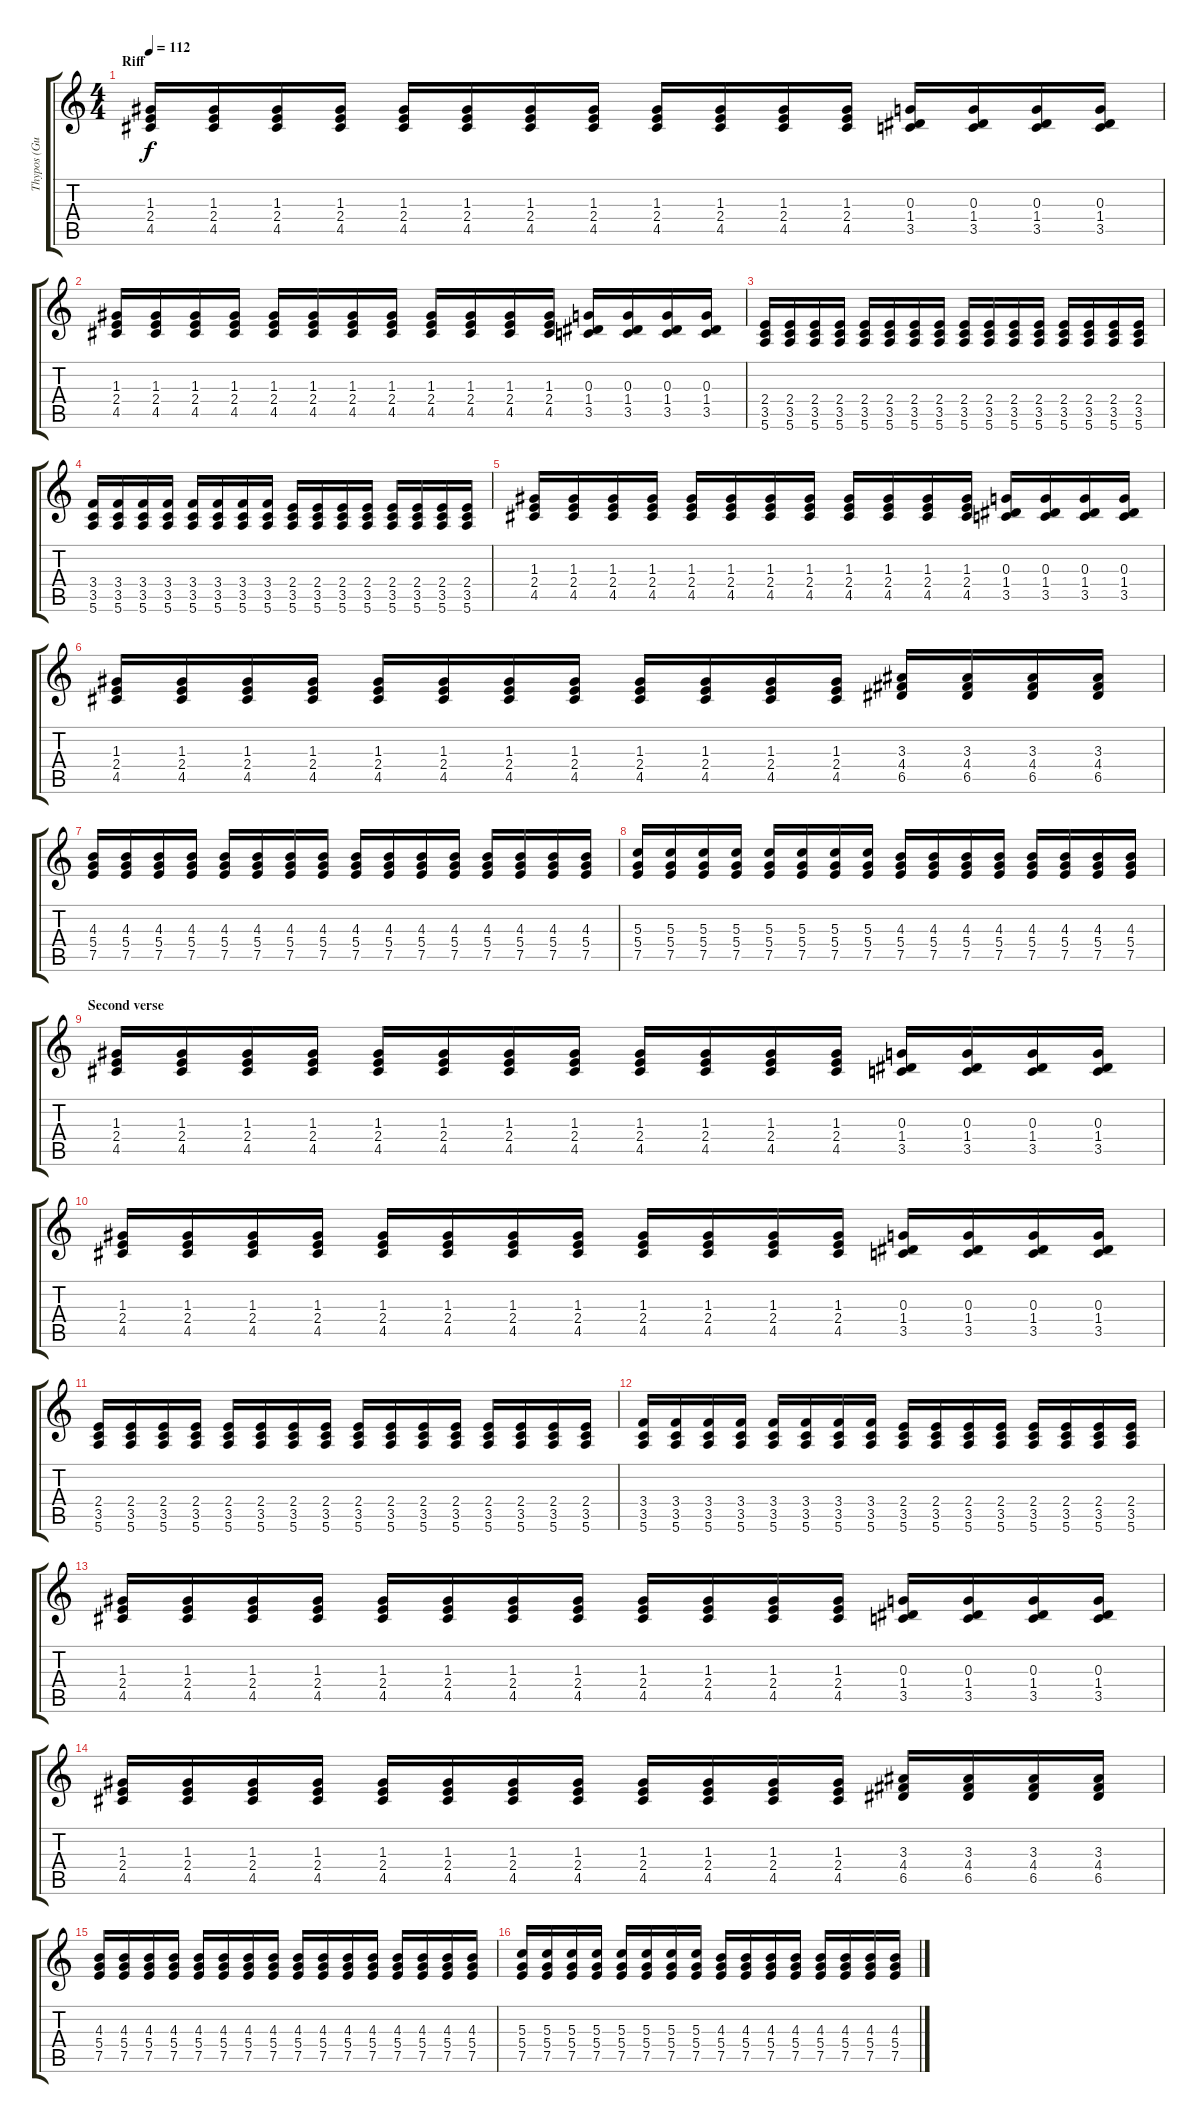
\track ("Thypos (Guitar)" "Thypos (Gu") {instrument distortionguitar}
\staff {score tabs}
\tuning (E4 B3 G3 D3 A2 E2) {hide}
\ts (4 4)
\section ("" "Riff")
\tempo 112
\clef g2
\ks c
(1.3 2.4 4.5).16{dy f} (1.3 2.4 4.5).16 (1.3 2.4 4.5).16 (1.3 2.4 4.5).16 (1.3 2.4 4.5).16 (1.3 2.4 4.5).16 (1.3 2.4 4.5).16 (1.3 2.4 4.5).16 (1.3 2.4 4.5).16 (1.3 2.4 4.5).16 (1.3 2.4 4.5).16 (1.3 2.4 4.5).16 (0.3 1.4 3.5).16 (0.3 1.4 3.5).16 (0.3 1.4 3.5).16 (0.3 1.4 3.5).16 |
(1.3 2.4 4.5).16 (1.3 2.4 4.5).16 (1.3 2.4 4.5).16 (1.3 2.4 4.5).16 (1.3 2.4 4.5).16 (1.3 2.4 4.5).16 (1.3 2.4 4.5).16 (1.3 2.4 4.5).16 (1.3 2.4 4.5).16 (1.3 2.4 4.5).16 (1.3 2.4 4.5).16 (1.3 2.4 4.5).16 (0.3 1.4 3.5).16 (0.3 1.4 3.5).16 (0.3 1.4 3.5).16 (0.3 1.4 3.5).16 |
(2.4 3.5 5.6).16 (2.4 3.5 5.6).16 (2.4 3.5 5.6).16 (2.4 3.5 5.6).16 (2.4 3.5 5.6).16 (2.4 3.5 5.6).16 (2.4 3.5 5.6).16 (2.4 3.5 5.6).16 (2.4 3.5 5.6).16 (2.4 3.5 5.6).16 (2.4 3.5 5.6).16 (2.4 3.5 5.6).16 (2.4 3.5 5.6).16 (2.4 3.5 5.6).16 (2.4 3.5 5.6).16 (2.4 3.5 5.6).16 |
(3.4 3.5 5.6).16 (3.4 3.5 5.6).16 (3.4 3.5 5.6).16 (3.4 3.5 5.6).16 (3.4 3.5 5.6).16 (3.4 3.5 5.6).16 (3.4 3.5 5.6).16 (3.4 3.5 5.6).16 (2.4 3.5 5.6).16 (2.4 3.5 5.6).16 (2.4 3.5 5.6).16 (2.4 3.5 5.6).16 (2.4 3.5 5.6).16 (2.4 3.5 5.6).16 (2.4 3.5 5.6).16 (2.4 3.5 5.6).16 |
(1.3 2.4 4.5).16 (1.3 2.4 4.5).16 (1.3 2.4 4.5).16 (1.3 2.4 4.5).16 (1.3 2.4 4.5).16 (1.3 2.4 4.5).16 (1.3 2.4 4.5).16 (1.3 2.4 4.5).16 (1.3 2.4 4.5).16 (1.3 2.4 4.5).16 (1.3 2.4 4.5).16 (1.3 2.4 4.5).16 (0.3 1.4 3.5).16 (0.3 1.4 3.5).16 (0.3 1.4 3.5).16 (0.3 1.4 3.5).16 |
(1.3 2.4 4.5).16 (1.3 2.4 4.5).16 (1.3 2.4 4.5).16 (1.3 2.4 4.5).16 (1.3 2.4 4.5).16 (1.3 2.4 4.5).16 (1.3 2.4 4.5).16 (1.3 2.4 4.5).16 (1.3 2.4 4.5).16 (1.3 2.4 4.5).16 (1.3 2.4 4.5).16 (1.3 2.4 4.5).16 (3.3 4.4 6.5).16 (3.3 4.4 6.5).16 (3.3 4.4 6.5).16 (3.3 4.4 6.5).16 |
(4.3 5.4 7.5).16 (4.3 5.4 7.5).16 (4.3 5.4 7.5).16 (4.3 5.4 7.5).16 (4.3 5.4 7.5).16 (4.3 5.4 7.5).16 (4.3 5.4 7.5).16 (4.3 5.4 7.5).16 (4.3 5.4 7.5).16 (4.3 5.4 7.5).16 (4.3 5.4 7.5).16 (4.3 5.4 7.5).16 (4.3 5.4 7.5).16 (4.3 5.4 7.5).16 (4.3 5.4 7.5).16 (4.3 5.4 7.5).16 |
(5.3 5.4 7.5).16 (5.3 5.4 7.5).16 (5.3 5.4 7.5).16 (5.3 5.4 7.5).16 (5.3 5.4 7.5).16 (5.3 5.4 7.5).16 (5.3 5.4 7.5).16 (5.3 5.4 7.5).16 (4.3 5.4 7.5).16 (4.3 5.4 7.5).16 (4.3 5.4 7.5).16 (4.3 5.4 7.5).16 (4.3 5.4 7.5).16 (4.3 5.4 7.5).16 (4.3 5.4 7.5).16 (4.3 5.4 7.5).16 |
\section ("" "Second verse")
(1.3 2.4 4.5).16 (1.3 2.4 4.5).16 (1.3 2.4 4.5).16 (1.3 2.4 4.5).16 (1.3 2.4 4.5).16 (1.3 2.4 4.5).16 (1.3 2.4 4.5).16 (1.3 2.4 4.5).16 (1.3 2.4 4.5).16 (1.3 2.4 4.5).16 (1.3 2.4 4.5).16 (1.3 2.4 4.5).16 (0.3 1.4 3.5).16 (0.3 1.4 3.5).16 (0.3 1.4 3.5).16 (0.3 1.4 3.5).16 |
(1.3 2.4 4.5).16 (1.3 2.4 4.5).16 (1.3 2.4 4.5).16 (1.3 2.4 4.5).16 (1.3 2.4 4.5).16 (1.3 2.4 4.5).16 (1.3 2.4 4.5).16 (1.3 2.4 4.5).16 (1.3 2.4 4.5).16 (1.3 2.4 4.5).16 (1.3 2.4 4.5).16 (1.3 2.4 4.5).16 (0.3 1.4 3.5).16 (0.3 1.4 3.5).16 (0.3 1.4 3.5).16 (0.3 1.4 3.5).16 |
(2.4 3.5 5.6).16 (2.4 3.5 5.6).16 (2.4 3.5 5.6).16 (2.4 3.5 5.6).16 (2.4 3.5 5.6).16 (2.4 3.5 5.6).16 (2.4 3.5 5.6).16 (2.4 3.5 5.6).16 (2.4 3.5 5.6).16 (2.4 3.5 5.6).16 (2.4 3.5 5.6).16 (2.4 3.5 5.6).16 (2.4 3.5 5.6).16 (2.4 3.5 5.6).16 (2.4 3.5 5.6).16 (2.4 3.5 5.6).16 |
(3.4 3.5 5.6).16 (3.4 3.5 5.6).16 (3.4 3.5 5.6).16 (3.4 3.5 5.6).16 (3.4 3.5 5.6).16 (3.4 3.5 5.6).16 (3.4 3.5 5.6).16 (3.4 3.5 5.6).16 (2.4 3.5 5.6).16 (2.4 3.5 5.6).16 (2.4 3.5 5.6).16 (2.4 3.5 5.6).16 (2.4 3.5 5.6).16 (2.4 3.5 5.6).16 (2.4 3.5 5.6).16 (2.4 3.5 5.6).16 |
(1.3 2.4 4.5).16 (1.3 2.4 4.5).16 (1.3 2.4 4.5).16 (1.3 2.4 4.5).16 (1.3 2.4 4.5).16 (1.3 2.4 4.5).16 (1.3 2.4 4.5).16 (1.3 2.4 4.5).16 (1.3 2.4 4.5).16 (1.3 2.4 4.5).16 (1.3 2.4 4.5).16 (1.3 2.4 4.5).16 (0.3 1.4 3.5).16 (0.3 1.4 3.5).16 (0.3 1.4 3.5).16 (0.3 1.4 3.5).16 |
(1.3 2.4 4.5).16 (1.3 2.4 4.5).16 (1.3 2.4 4.5).16 (1.3 2.4 4.5).16 (1.3 2.4 4.5).16 (1.3 2.4 4.5).16 (1.3 2.4 4.5).16 (1.3 2.4 4.5).16 (1.3 2.4 4.5).16 (1.3 2.4 4.5).16 (1.3 2.4 4.5).16 (1.3 2.4 4.5).16 (3.3 4.4 6.5).16 (3.3 4.4 6.5).16 (3.3 4.4 6.5).16 (3.3 4.4 6.5).16 |
(4.3 5.4 7.5).16 (4.3 5.4 7.5).16 (4.3 5.4 7.5).16 (4.3 5.4 7.5).16 (4.3 5.4 7.5).16 (4.3 5.4 7.5).16 (4.3 5.4 7.5).16 (4.3 5.4 7.5).16 (4.3 5.4 7.5).16 (4.3 5.4 7.5).16 (4.3 5.4 7.5).16 (4.3 5.4 7.5).16 (4.3 5.4 7.5).16 (4.3 5.4 7.5).16 (4.3 5.4 7.5).16 (4.3 5.4 7.5).16 |
(5.3 5.4 7.5).16 (5.3 5.4 7.5).16 (5.3 5.4 7.5).16 (5.3 5.4 7.5).16 (5.3 5.4 7.5).16 (5.3 5.4 7.5).16 (5.3 5.4 7.5).16 (5.3 5.4 7.5).16 (4.3 5.4 7.5).16 (4.3 5.4 7.5).16 (4.3 5.4 7.5).16 (4.3 5.4 7.5).16 (4.3 5.4 7.5).16 (4.3 5.4 7.5).16 (4.3 5.4 7.5).16 (4.3 5.4 7.5).16
